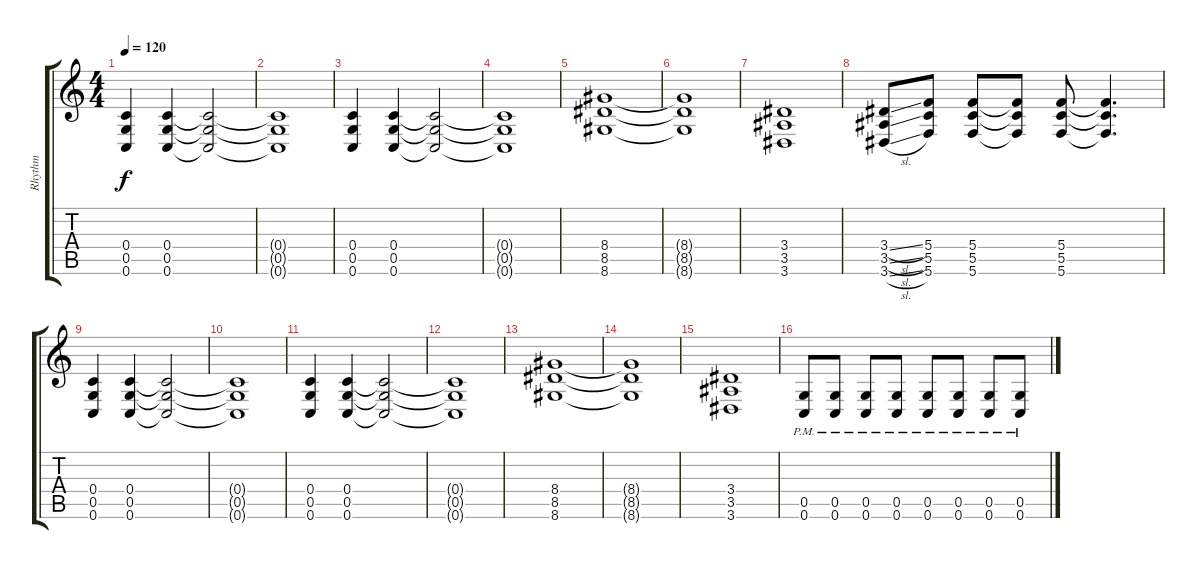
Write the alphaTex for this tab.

\track ("Rhythm" "Rhythm") {instrument distortionguitar}
\staff {score tabs}
\tuning (D4 A3 F3 C3 G2 C2) {hide}
\ts (4 4)
\tempo 120
\clef g2
\ks c
(0.4 0.5 0.6).4{dy f} (0.4 0.5 0.6).4 (0.4{t} 0.5{t} 0.6{t}).2 |
(0.4{t} 0.5{t} 0.6{t}).1 |
(0.4 0.5 0.6).4 (0.4 0.5 0.6).4 (0.4{t} 0.5{t} 0.6{t}).2 |
(0.4{t} 0.5{t} 0.6{t}).1 |
(8.4 8.5 8.6).1 |
(8.4{t} 8.5{t} 8.6{t}).1 |
(3.4 3.5 3.6).1 |
(3.4{sl} 3.5{sl} 3.6{sl}).8 (5.4 5.5 5.6).8 (5.4 5.5 5.6).8 (5.4{t} 5.5{t} 5.6{t}).8 (5.4 5.5 5.6).8 (5.4{t} 5.5{t} 5.6{t}).4{d} |
(0.4 0.5 0.6).4 (0.4 0.5 0.6).4 (0.4{t} 0.5{t} 0.6{t}).2 |
(0.4{t} 0.5{t} 0.6{t}).1 |
(0.4 0.5 0.6).4 (0.4 0.5 0.6).4 (0.4{t} 0.5{t} 0.6{t}).2 |
(0.4{t} 0.5{t} 0.6{t}).1 |
(8.4 8.5 8.6).1 |
(8.4{t} 8.5{t} 8.6{t}).1 |
(3.4 3.5 3.6).1 |
(0.5{pm} 0.6{pm}).8 (0.5{pm} 0.6{pm}).8 (0.5{pm} 0.6{pm}).8 (0.5{pm} 0.6{pm}).8 (0.5{pm} 0.6{pm}).8 (0.5{pm} 0.6{pm}).8 (0.5{pm} 0.6{pm}).8 (0.5{pm} 0.6{pm}).8
